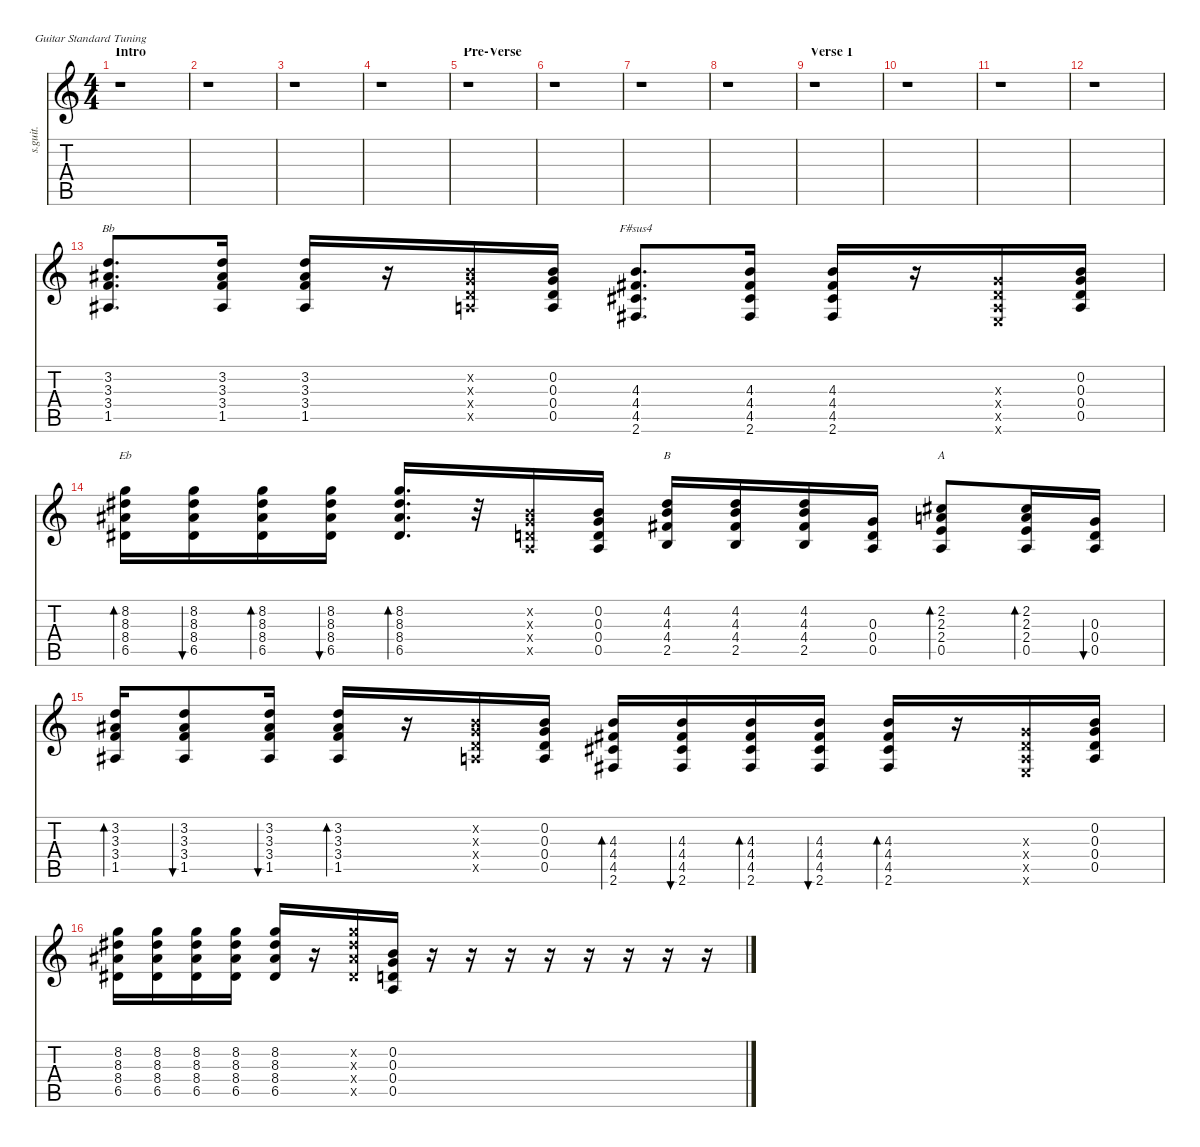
\defaultSystemsLayout 4
\hideDynamics
\bracketExtendMode nobrackets
\track ("Kurt Cobain | Clean" "s.guit.") {instrument electricguitarclean}
\staff {score tabs}
\tuning (E4 B3 G3 D3 A2 E2)
\chord ("Bb" 3 1 2 2 0 x) {showdiagram false}
\chord ("F#sus4" 3 1 2 2 0 x) {showdiagram false}
\chord ("Eb" 3 1 2 2 0 x) {showdiagram false}
\chord ("B" 3 1 2 2 0 x) {showdiagram false}
\chord ("A" 3 1 2 2 0 x) {showdiagram false}
\ts (4 4)
\beaming (8 2 2 2 2)
\section ("" "Intro")
\tempo (79 hide)
\clef g2
\ks c
r.1{dy f instrument electricguitarclean} |
r.1 |
r.1 |
r.1 |
\section ("" "Pre-Verse")
r.1 |
r.1 |
r.1 |
r.1 |
\section ("" "Verse 1")
r.1 |
r.1 |
r.1 |
r.1 |
(3.2 3.3{acc #} 3.4 1.5{acc #}).8{d ch "Bb" lyrics (0 "") lyrics (1 "") lyrics (2 "") lyrics (3 "") lyrics (4 "")} (3.2 3.3{acc #} 3.4 1.5{acc #}).16{lyrics (0 "") lyrics (1 "") lyrics (2 "") lyrics (3 "") lyrics (4 "") dy mp} (3.2 3.3{acc #} 3.4 1.5{acc #}).16{lyrics (0 "") lyrics (1 "") lyrics (2 "") lyrics (3 "") lyrics (4 "") dy f} r.16 (0.2{x} 0.3{x} 0.4{x} 0.5{x}).16{lyrics (0 "") lyrics (1 "") lyrics (2 "") lyrics (3 "") lyrics (4 "")} (0.2 0.3 0.4 0.5).16{lyrics (0 "") lyrics (1 "") lyrics (2 "") lyrics (3 "") lyrics (4 "")} (4.3 4.4{acc #} 4.5{acc #} 2.6{acc #}).8{d ch "F#sus4" lyrics (0 "") lyrics (1 "") lyrics (2 "") lyrics (3 "") lyrics (4 "")} (4.3 4.4{acc #} 4.5{acc #} 2.6{acc #}).16{lyrics (0 "") lyrics (1 "") lyrics (2 "") lyrics (3 "") lyrics (4 "") dy mp} (4.3 4.4{acc #} 4.5{acc #} 2.6{acc #}).16{lyrics (0 "") lyrics (1 "") lyrics (2 "") lyrics (3 "") lyrics (4 "") dy f} r.16 (0.3{x} 0.4{x} 0.5{x} 0.6{x}).16{lyrics (0 "") lyrics (1 "") lyrics (2 "") lyrics (3 "") lyrics (4 "")} (0.2 0.3 0.4 0.5).16{lyrics (0 "") lyrics (1 "") lyrics (2 "") lyrics (3 "") lyrics (4 "")} |
(8.2 8.3{acc #} 8.4{acc #} 6.5{acc #}).16{bd 30 ch "Eb" lyrics (0 "") lyrics (1 "") lyrics (2 "") lyrics (3 "") lyrics (4 "")} (8.2 8.3{acc #} 8.4{acc #} 6.5{acc #}).16{bu 30 lyrics (0 "") lyrics (1 "") lyrics (2 "") lyrics (3 "") lyrics (4 "")} (8.2 8.3{acc #} 8.4{acc #} 6.5{acc #}).16{bd 30 lyrics (0 "") lyrics (1 "") lyrics (2 "") lyrics (3 "") lyrics (4 "") dy mp} (8.2 8.3{acc #} 8.4{acc #} 6.5{acc #}).16{bu 30 lyrics (0 "") lyrics (1 "") lyrics (2 "") lyrics (3 "") lyrics (4 "") dy f} (8.2 8.3{acc #} 8.4{acc #} 6.5{acc #}).16{d bd 30 lyrics (0 "") lyrics (1 "") lyrics (2 "") lyrics (3 "") lyrics (4 "")} r.32 (0.2{x} 0.3{x} 0.4{x} 0.5{x}).16{lyrics (0 "") lyrics (1 "") lyrics (2 "") lyrics (3 "") lyrics (4 "")} (0.2 0.3 0.4 0.5).16{lyrics (0 "") lyrics (1 "") lyrics (2 "") lyrics (3 "") lyrics (4 "")} (4.2{acc #} 4.3 4.4{acc #} 2.5).16{ch "B" lyrics (0 "") lyrics (1 "") lyrics (2 "") lyrics (3 "") lyrics (4 "")} (4.2{acc #} 4.3 4.4{acc #} 2.5).16{lyrics (0 "") lyrics (1 "") lyrics (2 "") lyrics (3 "") lyrics (4 "")} (4.2{acc #} 4.3 4.4{acc #} 2.5).16{lyrics (0 "") lyrics (1 "") lyrics (2 "") lyrics (3 "") lyrics (4 "")} (0.3 0.4 0.5).16{lyrics (0 "") lyrics (1 "") lyrics (2 "") lyrics (3 "") lyrics (4 "")} (2.2{acc #} 2.3 2.4 0.5).8{bd 30 ch "A" lyrics (0 "") lyrics (1 "") lyrics (2 "") lyrics (3 "") lyrics (4 "")} (2.2{acc #} 2.3 2.4 0.5).16{bd 30 lyrics (0 "") lyrics (1 "") lyrics (2 "") lyrics (3 "") lyrics (4 "")} (0.3 0.4 0.5).16{bu 30 lyrics (0 "") lyrics (1 "") lyrics (2 "") lyrics (3 "") lyrics (4 "")} |
(3.2 3.3{acc #} 3.4 1.5{acc #}).16{bd 30 lyrics (0 "") lyrics (1 "") lyrics (2 "") lyrics (3 "") lyrics (4 "")} (3.2 3.3{acc #} 3.4 1.5{acc #}).8{bu 30 lyrics (0 "") lyrics (1 "") lyrics (2 "") lyrics (3 "") lyrics (4 "") dy mf} (3.2 3.3{acc #} 3.4 1.5{acc #}).16{bu 30 lyrics (0 "") lyrics (1 "") lyrics (2 "") lyrics (3 "") lyrics (4 "")} (3.2 3.3{acc #} 3.4 1.5{acc #}).16{bd 30 lyrics (0 "") lyrics (1 "") lyrics (2 "") lyrics (3 "") lyrics (4 "") dy f} r.16 (0.2{x} 0.3{x} 0.4{x} 0.5{x}).16{lyrics (0 "") lyrics (1 "") lyrics (2 "") lyrics (3 "") lyrics (4 "")} (0.2 0.3 0.4 0.5).16{lyrics (0 "") lyrics (1 "") lyrics (2 "") lyrics (3 "") lyrics (4 "")} (4.3 4.4{acc #} 4.5{acc #} 2.6{acc #}).16{bd 30 lyrics (0 "") lyrics (1 "") lyrics (2 "") lyrics (3 "") lyrics (4 "") dy ff} (4.3 4.4{acc #} 4.5{acc #} 2.6{acc #}).16{bu 30 lyrics (0 "") lyrics (1 "") lyrics (2 "") lyrics (3 "") lyrics (4 "") dy mp} (4.3 4.4{acc #} 4.5{acc #} 2.6{acc #}).16{bd 30 lyrics (0 "") lyrics (1 "") lyrics (2 "") lyrics (3 "") lyrics (4 "") dy f} (4.3 4.4{acc #} 4.5{acc #} 2.6{acc #}).16{bu 30 lyrics (0 "") lyrics (1 "") lyrics (2 "") lyrics (3 "") lyrics (4 "")} (4.3 4.4{acc #} 4.5{acc #} 2.6{acc #}).16{bd 30 lyrics (0 "") lyrics (1 "") lyrics (2 "") lyrics (3 "") lyrics (4 "") dy fff} r.16 (0.3{x} 0.4{x} 0.5{x} 0.6{x}).16{lyrics (0 "") lyrics (1 "") lyrics (2 "") lyrics (3 "") lyrics (4 "") dy f} (0.2 0.3 0.4 0.5).16{lyrics (0 "") lyrics (1 "") lyrics (2 "") lyrics (3 "") lyrics (4 "")} |
(8.2 8.3{acc #} 8.4{acc #} 6.5{acc #}).16{lyrics (0 "") lyrics (1 "") lyrics (2 "") lyrics (3 "") lyrics (4 "")} (8.2 8.3{acc #} 8.4{acc #} 6.5{acc #}).16{lyrics (0 "") lyrics (1 "") lyrics (2 "") lyrics (3 "") lyrics (4 "")} (8.2 8.3{acc #} 8.4{acc #} 6.5{acc #}).16{lyrics (0 "") lyrics (1 "") lyrics (2 "") lyrics (3 "") lyrics (4 "")} (8.2 8.3{acc #} 8.4{acc #} 6.5{acc #}).16{lyrics (0 "") lyrics (1 "") lyrics (2 "") lyrics (3 "") lyrics (4 "")} (8.2 8.3{acc #} 8.4{acc #} 6.5{acc #}).16{lyrics (0 "") lyrics (1 "") lyrics (2 "") lyrics (3 "") lyrics (4 "")} r.16 (8.3{x acc #} 8.2{x} 8.4{x acc #} 6.5{x acc #}).16{lyrics (0 "") lyrics (1 "") lyrics (2 "") lyrics (3 "") lyrics (4 "")} (0.5 0.4 0.3 0.2).16{lyrics (0 "") lyrics (1 "") lyrics (2 "") lyrics (3 "") lyrics (4 "")} r.16 r.16 r.16 r.16 r.16 r.16 r.16 r.16
